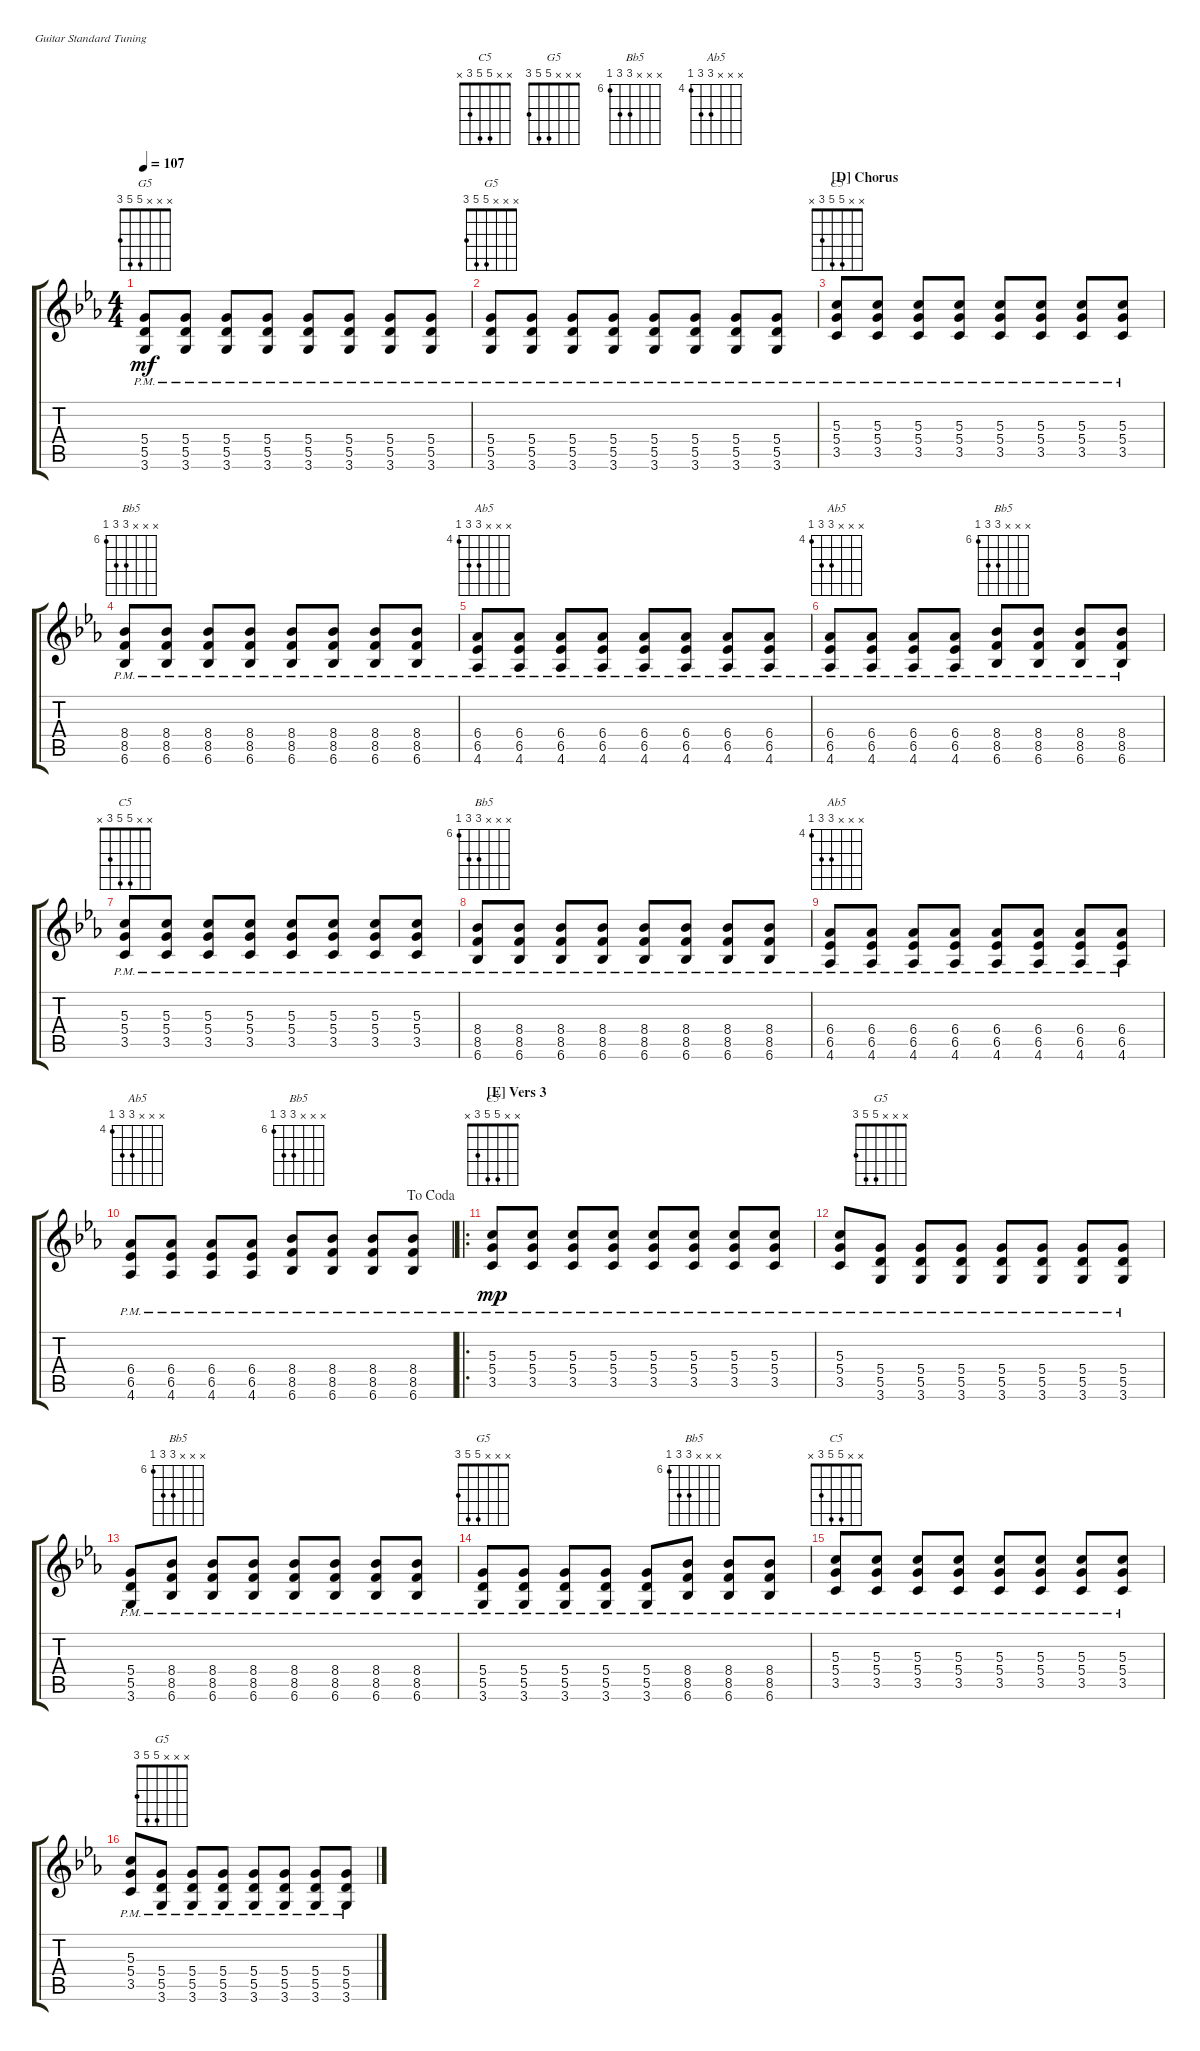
\defaultSystemsLayout 4
\bracketExtendMode groupsimilarinstruments
\singleTrackTrackNamePolicy hidden
\firstSystemTrackNameOrientation horizontal
\otherSystemsTrackNameOrientation horizontal
\chordDiagramsInScore
\track ("Guitar" "Guit") {instrument acousticguitarsteel}
\staff {score tabs}
\tuning (E4 B3 G3 D3 A2 E2)
\chord ("C5" x x 5 5 3 x) {showfingering false}
\chord ("G5" x x x 5 5 3) {showfingering false}
\chord ("Bb5" x x x 8 8 6) {firstfret 6 showfingering false}
\chord ("Ab5" x x x 6 6 4) {firstfret 4 showfingering false}
\ts (4 4)
\tempo 107
\clef g2
\ks cminor
(3.6{pm} 5.5{pm} 5.4{pm}).8{ch "G5" dy mf} (3.6{pm} 5.5{pm} 5.4{pm}).8 (3.6{pm} 5.5{pm} 5.4{pm}).8 (3.6{pm} 5.5{pm} 5.4{pm}).8 (3.6{pm} 5.5{pm} 5.4{pm}).8 (3.6{pm} 5.5{pm} 5.4{pm}).8 (3.6{pm} 5.5{pm} 5.4{pm}).8 (3.6{pm} 5.5{pm} 5.4{pm}).8 |
(3.6{pm} 5.5{pm} 5.4{pm}).8{ch "G5"} (3.6{pm} 5.5{pm} 5.4{pm}).8 (3.6{pm} 5.5{pm} 5.4{pm}).8 (3.6{pm} 5.5{pm} 5.4{pm}).8 (3.6{pm} 5.5{pm} 5.4{pm}).8 (3.6{pm} 5.5{pm} 5.4{pm}).8 (3.6{pm} 5.5{pm} 5.4{pm}).8 (3.6{pm} 5.5{pm} 5.4{pm}).8 |
\section ("D" "Chorus")
(3.5{pm} 5.4{pm} 5.3{pm}).8{ch "C5"} (3.5{pm} 5.4{pm} 5.3{pm}).8 (3.5{pm} 5.4{pm} 5.3{pm}).8 (3.5{pm} 5.4{pm} 5.3{pm}).8 (3.5{pm} 5.4{pm} 5.3{pm}).8 (3.5{pm} 5.4{pm} 5.3{pm}).8 (3.5{pm} 5.4{pm} 5.3{pm}).8 (3.5{pm} 5.4{pm} 5.3{pm}).8 |
(6.6{pm} 8.5{pm} 8.4{pm}).8{ch "Bb5"} (6.6{pm} 8.5{pm} 8.4{pm}).8 (6.6{pm} 8.5{pm} 8.4{pm}).8 (6.6{pm} 8.5{pm} 8.4{pm}).8 (6.6{pm} 8.5{pm} 8.4{pm}).8 (6.6{pm} 8.5{pm} 8.4{pm}).8 (6.6{pm} 8.5{pm} 8.4{pm}).8 (6.6{pm} 8.5{pm} 8.4{pm}).8 |
(6.5{pm} 6.4{pm} 4.6{pm}).8{ch "Ab5"} (6.5{pm} 6.4{pm} 4.6{pm}).8 (6.5{pm} 6.4{pm} 4.6{pm}).8 (6.5{pm} 6.4{pm} 4.6{pm}).8 (6.5{pm} 6.4{pm} 4.6{pm}).8 (6.5{pm} 6.4{pm} 4.6{pm}).8 (6.5{pm} 6.4{pm} 4.6{pm}).8 (6.5{pm} 6.4{pm} 4.6{pm}).8 |
(6.5{pm} 6.4{pm} 4.6{pm}).8{ch "Ab5"} (6.5{pm} 6.4{pm} 4.6{pm}).8 (6.5{pm} 6.4{pm} 4.6{pm}).8 (6.5{pm} 6.4{pm} 4.6{pm}).8 (6.6{pm} 8.5{pm} 8.4{pm}).8{ch "Bb5"} (6.6{pm} 8.5{pm} 8.4{pm}).8 (6.6{pm} 8.5{pm} 8.4{pm}).8 (6.6{pm} 8.5{pm} 8.4{pm}).8 |
(3.5{pm} 5.4{pm} 5.3{pm}).8{ch "C5"} (3.5{pm} 5.4{pm} 5.3{pm}).8 (3.5{pm} 5.4{pm} 5.3{pm}).8 (3.5{pm} 5.4{pm} 5.3{pm}).8 (3.5{pm} 5.4{pm} 5.3{pm}).8 (3.5{pm} 5.4{pm} 5.3{pm}).8 (3.5{pm} 5.4{pm} 5.3{pm}).8 (3.5{pm} 5.4{pm} 5.3{pm}).8 |
(6.6{pm} 8.5{pm} 8.4{pm}).8{ch "Bb5"} (6.6{pm} 8.5{pm} 8.4{pm}).8 (6.6{pm} 8.5{pm} 8.4{pm}).8 (6.6{pm} 8.5{pm} 8.4{pm}).8 (6.6{pm} 8.5{pm} 8.4{pm}).8 (6.6{pm} 8.5{pm} 8.4{pm}).8 (6.6{pm} 8.5{pm} 8.4{pm}).8 (6.6{pm} 8.5{pm} 8.4{pm}).8 |
(6.5{pm} 6.4{pm} 4.6{pm}).8{ch "Ab5"} (6.5{pm} 6.4{pm} 4.6{pm}).8 (6.5{pm} 6.4{pm} 4.6{pm}).8 (6.5{pm} 6.4{pm} 4.6{pm}).8 (6.5{pm} 6.4{pm} 4.6{pm}).8 (6.5{pm} 6.4{pm} 4.6{pm}).8 (6.5{pm} 6.4{pm} 4.6{pm}).8 (6.5{pm} 6.4{pm} 4.6{pm}).8 |
\jump dacoda
(6.5{pm} 6.4{pm} 4.6{pm}).8{ch "Ab5"} (6.5{pm} 6.4{pm} 4.6{pm}).8 (6.5{pm} 6.4{pm} 4.6{pm}).8 (6.5{pm} 6.4{pm} 4.6{pm}).8 (6.6{pm} 8.5{pm} 8.4{pm}).8{ch "Bb5"} (6.6{pm} 8.5{pm} 8.4{pm}).8 (6.6{pm} 8.5{pm} 8.4{pm}).8 (6.6{pm} 8.5{pm} 8.4{pm}).8 |
\ro
\section ("E" "Vers 3")
(3.5{pm} 5.4{pm} 5.3{pm}).8{ch "C5" dy mp} (3.5{pm} 5.4{pm} 5.3{pm}).8 (3.5{pm} 5.4{pm} 5.3{pm}).8 (3.5{pm} 5.4{pm} 5.3{pm}).8 (3.5{pm} 5.4{pm} 5.3{pm}).8 (3.5{pm} 5.4{pm} 5.3{pm}).8 (3.5{pm} 5.4{pm} 5.3{pm}).8 (3.5{pm} 5.4{pm} 5.3{pm}).8 |
(3.5{pm} 5.4{pm} 5.3{pm}).8 (5.5{pm} 5.4{pm} 3.6).8{ch "G5"} (5.5{pm} 5.4{pm} 3.6).8 (5.5{pm} 5.4{pm} 3.6).8 (5.5{pm} 5.4{pm} 3.6).8 (5.5{pm} 5.4{pm} 3.6).8 (5.5{pm} 5.4{pm} 3.6).8 (5.5{pm} 5.4{pm} 3.6).8 |
(5.5{pm} 5.4{pm} 3.6{pm}).8 (6.6{pm} 8.5{pm} 8.4{pm}).8{ch "Bb5"} (6.6{pm} 8.5{pm} 8.4{pm}).8 (6.6{pm} 8.5{pm} 8.4{pm}).8 (6.6{pm} 8.5{pm} 8.4{pm}).8 (6.6{pm} 8.5{pm} 8.4{pm}).8 (6.6{pm} 8.5{pm} 8.4{pm}).8 (6.6{pm} 8.5{pm} 8.4{pm}).8 |
(5.5{pm} 5.4{pm} 3.6).8{ch "G5"} (5.5{pm} 5.4{pm} 3.6).8 (5.5{pm} 5.4{pm} 3.6).8 (5.5{pm} 5.4{pm} 3.6).8 (5.5{pm} 5.4{pm} 3.6).8 (8.5{pm} 8.4{pm} 6.6).8{ch "Bb5"} (8.5{pm} 8.4{pm} 6.6).8 (8.5{pm} 8.4{pm} 6.6).8 |
(3.5{pm} 5.4{pm} 5.3{pm}).8{ch "C5"} (3.5{pm} 5.4{pm} 5.3{pm}).8 (3.5{pm} 5.4{pm} 5.3{pm}).8 (3.5{pm} 5.4{pm} 5.3{pm}).8 (3.5{pm} 5.4{pm} 5.3{pm}).8 (3.5{pm} 5.4{pm} 5.3{pm}).8 (3.5{pm} 5.4{pm} 5.3{pm}).8 (3.5{pm} 5.4{pm} 5.3{pm}).8 |
(3.5{pm} 5.4{pm} 5.3{pm}).8 (5.5{pm} 5.4{pm} 3.6).8{ch "G5"} (5.5{pm} 5.4{pm} 3.6).8 (5.5{pm} 5.4{pm} 3.6).8 (5.5{pm} 5.4{pm} 3.6).8 (5.5{pm} 5.4{pm} 3.6).8 (5.5{pm} 5.4{pm} 3.6).8 (5.5{pm} 5.4{pm} 3.6).8
